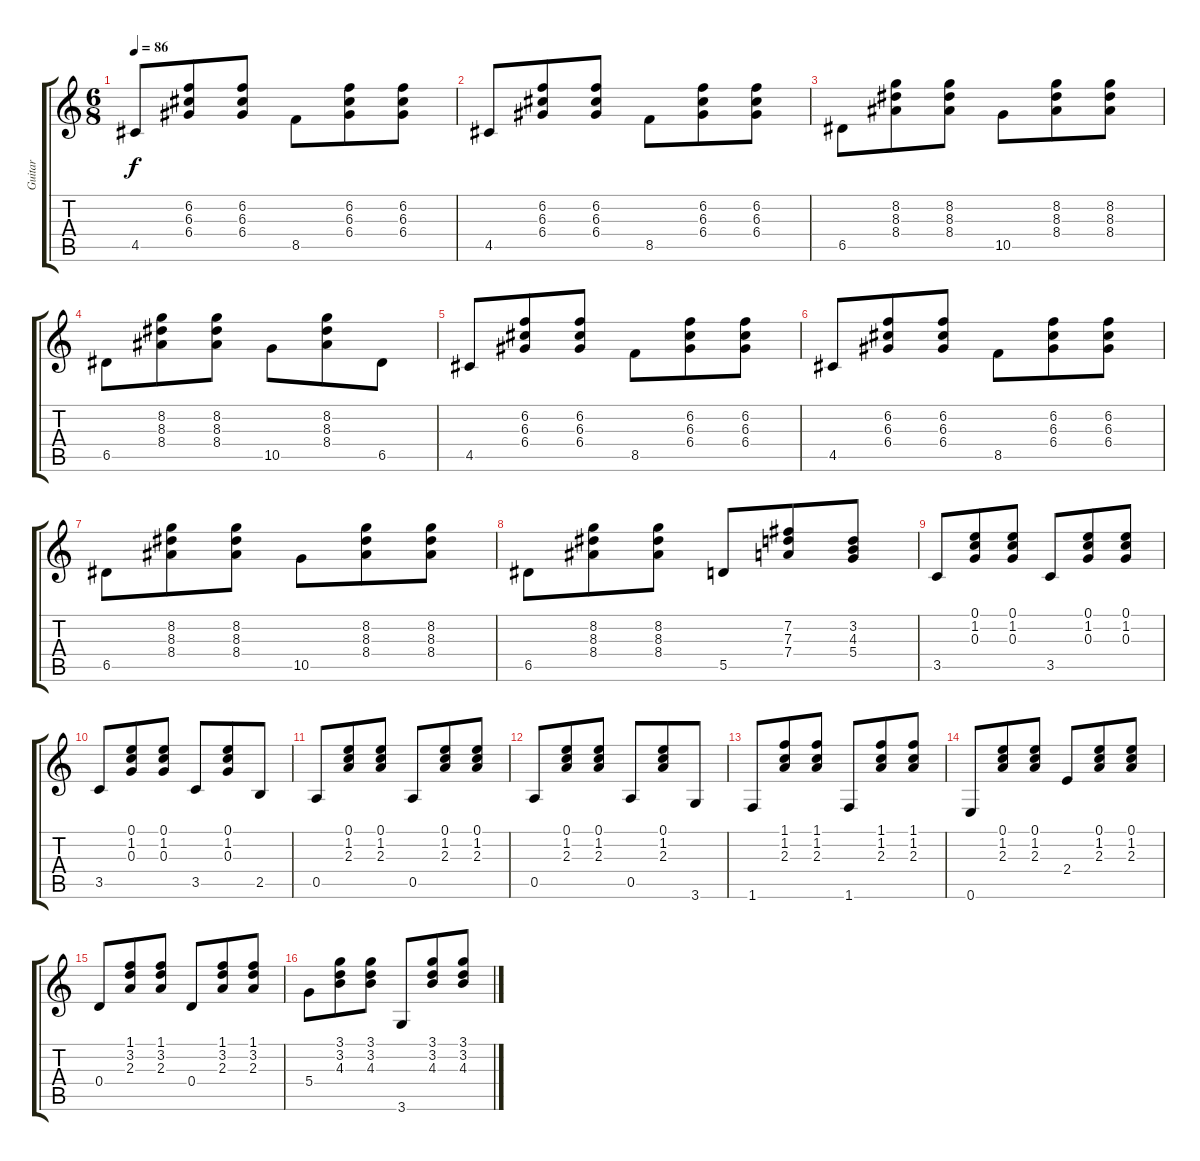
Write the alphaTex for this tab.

\track ("Guitar" "Guitar") {instrument electricguitarclean}
\staff {score tabs}
\tuning (E4 B3 G3 D3 A2 E2) {hide}
\ts (6 8)
\tempo 86
\clef g2
\ks c
4.5.8{dy f} (6.2 6.3 6.4).8 (6.2 6.3 6.4).8 8.5.8 (6.2 6.3 6.4).8 (6.2 6.3 6.4).8 |
4.5.8 (6.2 6.3 6.4).8 (6.2 6.3 6.4).8 8.5.8 (6.2 6.3 6.4).8 (6.2 6.3 6.4).8 |
6.5.8 (8.2 8.3 8.4).8 (8.2 8.3 8.4).8 10.5.8 (8.2 8.3 8.4).8 (8.2 8.3 8.4).8 |
6.5.8 (8.2 8.3 8.4).8 (8.2 8.3 8.4).8 10.5.8 (8.2 8.3 8.4).8 6.5.8 |
4.5.8 (6.2 6.3 6.4).8 (6.2 6.3 6.4).8 8.5.8 (6.2 6.3 6.4).8 (6.2 6.3 6.4).8 |
4.5.8 (6.2 6.3 6.4).8 (6.2 6.3 6.4).8 8.5.8 (6.2 6.3 6.4).8 (6.2 6.3 6.4).8 |
6.5.8 (8.2 8.3 8.4).8 (8.2 8.3 8.4).8 10.5.8 (8.2 8.3 8.4).8 (8.2 8.3 8.4).8 |
6.5.8 (8.2 8.3 8.4).8 (8.2 8.3 8.4).8 5.5.8 (7.2 7.3 7.4).8 (3.2 4.3 5.4).8 |
3.5.8 (0.1 1.2 0.3).8 (0.1 1.2 0.3).8 3.5.8 (0.1 1.2 0.3).8 (0.1 1.2 0.3).8 |
3.5.8 (0.1 1.2 0.3).8 (0.1 1.2 0.3).8 3.5.8 (0.1 1.2 0.3).8 2.5.8 |
0.5.8 (0.1 1.2 2.3).8 (0.1 1.2 2.3).8 0.5.8 (0.1 1.2 2.3).8 (0.1 1.2 2.3).8 |
0.5.8 (0.1 1.2 2.3).8 (0.1 1.2 2.3).8 0.5.8 (0.1 1.2 2.3).8 3.6.8 |
1.6.8 (1.1 1.2 2.3).8 (1.1 1.2 2.3).8 1.6.8 (1.1 1.2 2.3).8 (1.1 1.2 2.3).8 |
0.6.8 (0.1 1.2 2.3).8 (0.1 1.2 2.3).8 2.4.8 (0.1 1.2 2.3).8 (0.1 1.2 2.3).8 |
0.4.8 (1.1 3.2 2.3).8 (1.1 3.2 2.3).8 0.4.8 (1.1 3.2 2.3).8 (1.1 3.2 2.3).8 |
5.4.8 (3.1 3.2 4.3).8 (3.1 3.2 4.3).8 3.6.8 (3.1 3.2 4.3).8 (3.1 3.2 4.3).8
